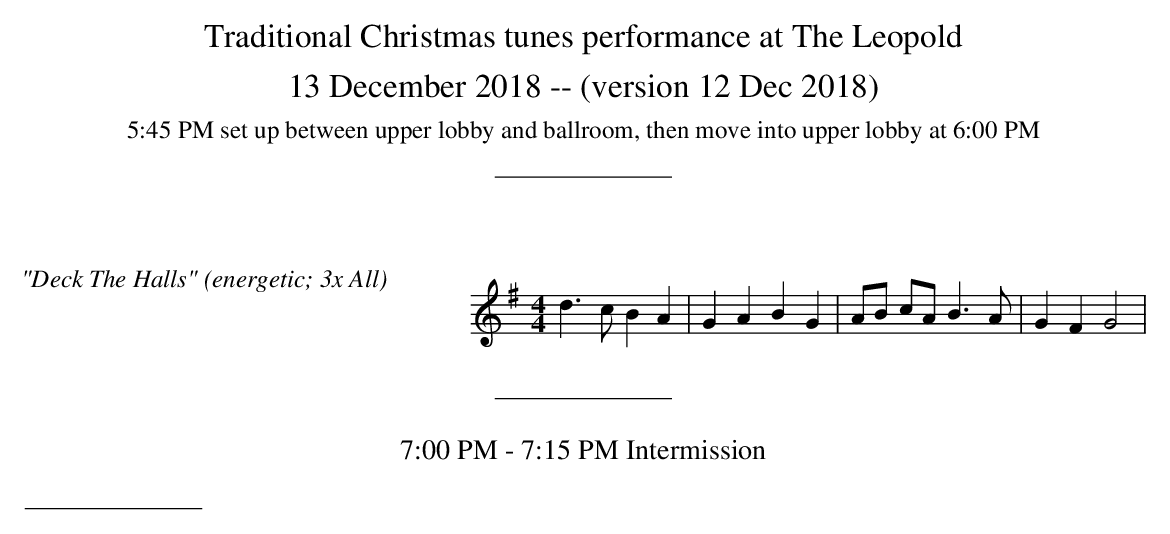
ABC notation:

X:1
M: 4/4
L: 1/4
K: G major treble
%%begintext justify
%%"Deck The Halls"
%%(energetic; 3x All)
%%endtext
 d>c B A | G A B G | A/B/ c/A/ B>A | G F G2 |
